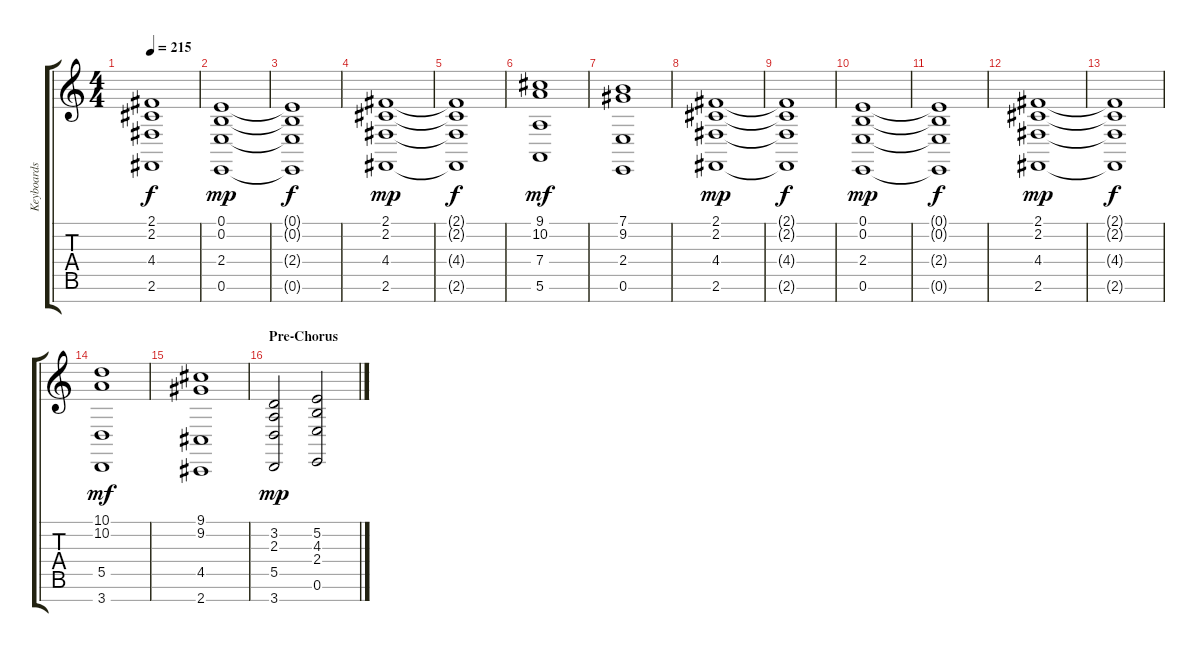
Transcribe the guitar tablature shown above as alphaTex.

\track ("Keyboards 1" "Keyboards ") {instrument stringensemble1}
\staff {score tabs}
\tuning (E4 B3 G3 D3 A2 E2 B1) {hide}
\ts (4 4)
\tempo 215
\clef g2
\ks c
(2.1{t} 2.2{t} 4.4{t} 2.6{t}).1{dy f} |
(0.1 0.2 2.4 0.6).1{dy mp} |
(0.1{t} 0.2{t} 2.4{t} 0.6{t}).1{dy f} |
(2.1 2.2 4.4 2.6).1{dy mp} |
(2.1{t} 2.2{t} 4.4{t} 2.6{t}).1{dy f} |
(9.1 10.2 7.4 5.6).1{dy mf} |
(7.1 9.2 2.4 0.6).1 |
(2.1 2.2 4.4 2.6).1{dy mp} |
(2.1{t} 2.2{t} 4.4{t} 2.6{t}).1{dy f} |
(0.1 0.2 2.4 0.6).1{dy mp} |
(0.1{t} 0.2{t} 2.4{t} 0.6{t}).1{dy f} |
(2.1 2.2 4.4 2.6).1{dy mp} |
(2.1{t} 2.2{t} 4.4{t} 2.6{t}).1{dy f} |
(10.1 10.2 5.5 3.7).1{dy mf} |
(9.1 9.2 4.5 2.7).1 |
\section ("" "Pre-Chorus")
(3.2 2.3 5.5 3.7).2{dy mp} (5.2 4.3 2.4 0.6).2
